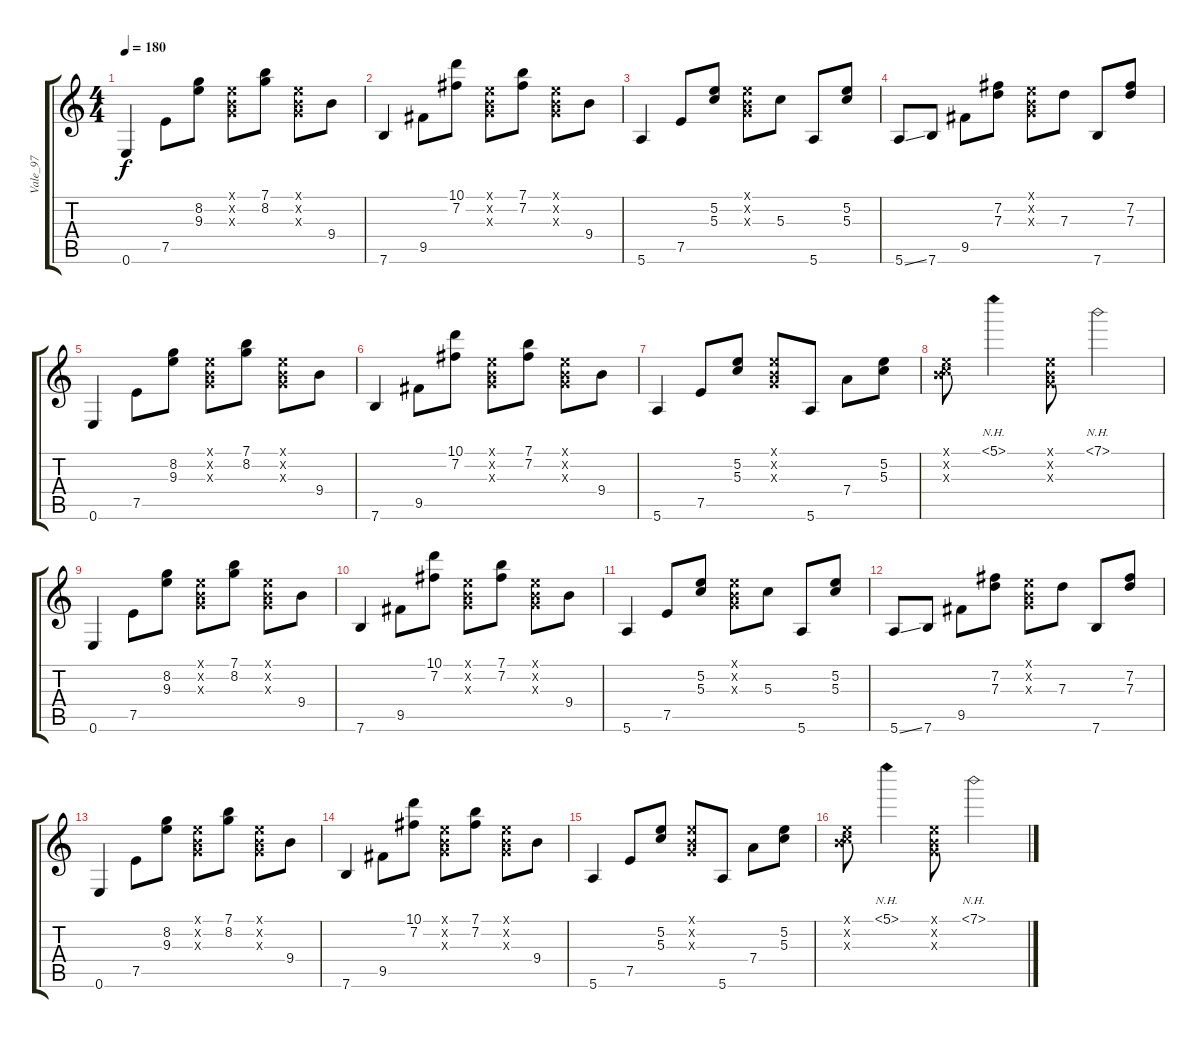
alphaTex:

\track ("Vale_97" "Vale_97") {instrument acousticguitarsteel}
\staff {score tabs}
\tuning (E4 B3 G3 D3 A2 E2) {hide}
\ts (4 4)
\tempo 180
\clef g2
\ks c
0.6.4{dy f} 7.5.8 (8.2 9.3).8 (0.1{x} 0.2{x} 0.3{x}).8 (7.1 8.2).8 (0.1{x} 0.2{x} 0.3{x}).8 9.4.8 |
7.6.4 9.5.8 (10.1 7.2).8 (0.1{x} 0.2{x} 0.3{x}).8 (7.1 7.2).8 (0.1{x} 0.2{x} 0.3{x}).8 9.4.8 |
5.6.4 7.5.8 (5.2 5.3).8 (0.1{x} 0.2{x} 0.3{x}).8 5.3.8 5.6.8 (5.2 5.3).8 |
5.6{ss}.8 7.6.8 9.5.8 (7.2 7.3).8 (0.1{x} 0.2{x} 0.3{x}).8 7.3.8 7.6.8 (7.2 7.3).8 |
0.6.4 7.5.8 (8.2 9.3).8 (0.1{x} 0.2{x} 0.3{x}).8 (7.1 8.2).8 (0.1{x} 0.2{x} 0.3{x}).8 9.4.8 |
7.6.4 9.5.8 (10.1 7.2).8 (0.1{x} 0.2{x} 0.3{x}).8 (7.1 7.2).8 (0.1{x} 0.2{x} 0.3{x}).8 9.4.8 |
5.6.4 7.5.8 (5.2 5.3).8 (0.1{x} 0.2{x} 0.3{x}).8 5.6.8 7.4.8 (5.2 5.3).8 |
(0.1{x} 0.2{x} 5.3{x}).8 5.1{nh}.4 (0.1{x} 0.2{x} 0.3{x}).8 7.1{nh}.2 |
0.6.4 7.5.8 (8.2 9.3).8 (0.1{x} 0.2{x} 0.3{x}).8 (7.1 8.2).8 (0.1{x} 0.2{x} 0.3{x}).8 9.4.8 |
7.6.4 9.5.8 (10.1 7.2).8 (0.1{x} 0.2{x} 0.3{x}).8 (7.1 7.2).8 (0.1{x} 0.2{x} 0.3{x}).8 9.4.8 |
5.6.4 7.5.8 (5.2 5.3).8 (0.1{x} 0.2{x} 0.3{x}).8 5.3.8 5.6.8 (5.2 5.3).8 |
5.6{ss}.8 7.6.8 9.5.8 (7.2 7.3).8 (0.1{x} 0.2{x} 0.3{x}).8 7.3.8 7.6.8 (7.2 7.3).8 |
0.6.4 7.5.8 (8.2 9.3).8 (0.1{x} 0.2{x} 0.3{x}).8 (7.1 8.2).8 (0.1{x} 0.2{x} 0.3{x}).8 9.4.8 |
7.6.4 9.5.8 (10.1 7.2).8 (0.1{x} 0.2{x} 0.3{x}).8 (7.1 7.2).8 (0.1{x} 0.2{x} 0.3{x}).8 9.4.8 |
5.6.4 7.5.8 (5.2 5.3).8 (0.1{x} 0.2{x} 0.3{x}).8 5.6.8 7.4.8 (5.2 5.3).8 |
(0.1{x} 0.2{x} 5.3{x}).8 5.1{nh}.4 (0.1{x} 0.2{x} 0.3{x}).8 7.1{nh}.2
